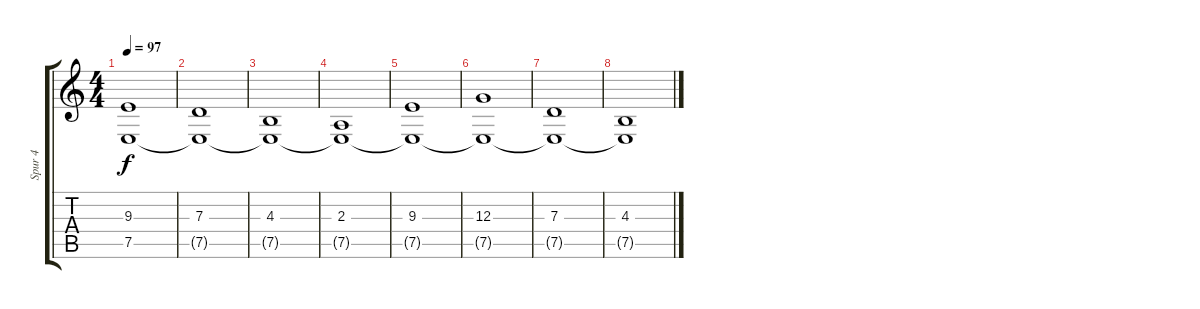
\track ("Spur 4" "Spur 4") {instrument violin}
\staff {score tabs}
\tuning (E4 B3 G3 D3 A2 E2) {hide}
\ts (4 4)
\tempo 97
\clef g2
\ks c
(9.3 7.5).1{dy f} |
(7.3 7.5{t}).1 |
(4.3 7.5{t}).1 |
(2.3 7.5{t}).1 |
(9.3 7.5{t}).1 |
(12.3 7.5{t}).1 |
(7.3 7.5{t}).1 |
(4.3 7.5{t}).1
